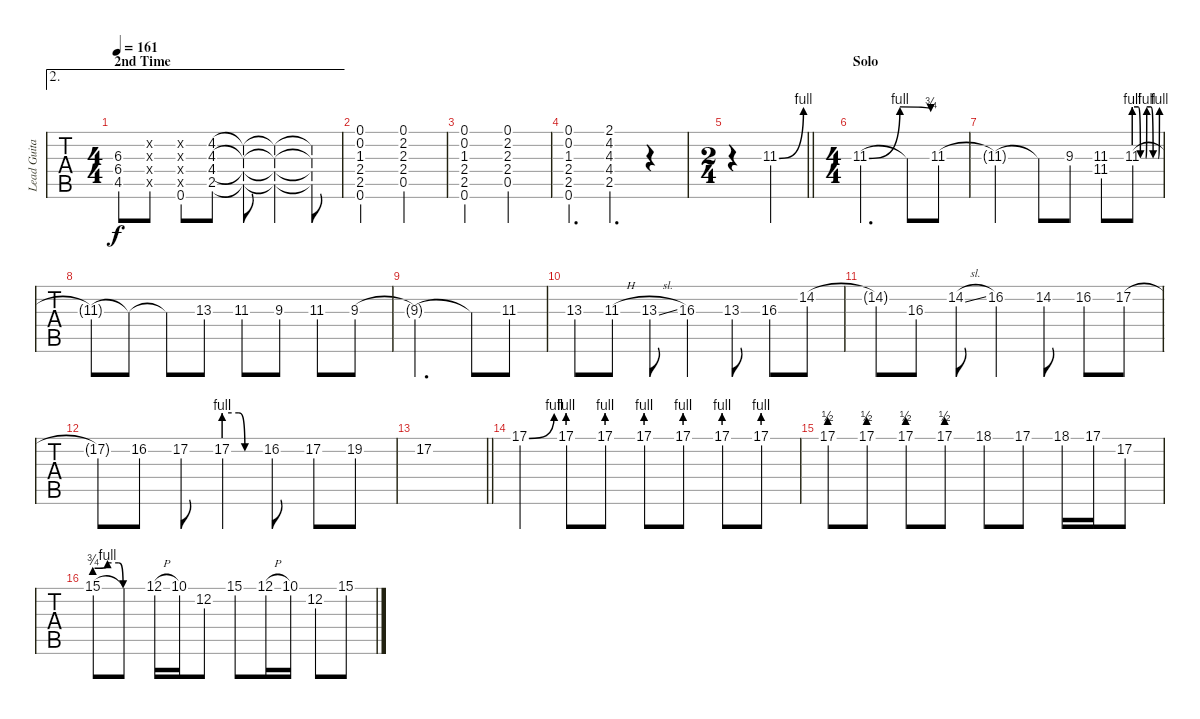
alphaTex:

\track ("Lead Guitar" "Lead Guita") {instrument overdrivenguitar}
\staff {tabs}
\tuning (E4 B3 G3 D3 A2 E2) {hide}
\ae 2
\ts (4 4)
\section ("" "2nd Time")
\tempo 161
\clef g2
\ks e
(6.3 6.4 4.5).8{dy f} (5.2{x} 6.3{x} 6.4{x} 0.5{x}).8 (5.2{x} 6.3{x} 6.4{x} 4.5{x} 0.6).8 (4.2 4.3 4.4 2.5).8 (4.2{t} 4.3{t} 4.4{t} 2.5{t}).8 (4.2{t} 4.3{t} 4.4{t} 2.5{t}).4 (4.2{t} 4.3{t} 4.4{t} 2.5{t}).8 |
(0.1 0.2 1.3 2.4 2.5 0.6).2 (0.1 2.2 2.3 2.4 0.5).2 |
(0.1 0.2 1.3 2.4 2.5 0.6).2 (0.1 2.2 2.3 2.4 0.5).2 |
(0.1 0.2 1.3 2.4 2.5 0.6).4{d} (2.1 4.2 4.3 4.4 2.5).4{d} r.4 |
\ts (2 4)
\barLineRight lightlight
r.4 11.3{be (bend 0 0 60 4)}.4 |
\ts (4 4)
\section ("" "Solo")
11.3{be (bendrelease 0 0 5 4 52 4 60 3)}.2{d} 11.3{t}.8 11.3.8 |
11.3{t}.2 11.3{t}.8 9.3.8 (11.3 11.4).8 11.3{be (custom 0 4 10 4 15 0 25 0 28 0 30 4 40 4 45 0 55 0 57 0 60 4)}.8 |
11.3{t}.8 11.3{t}.8 11.3{t}.8 13.3.8 11.3.8 9.3.8 11.3.8 9.3.8 |
9.3{t}.2{d} 9.3{t}.8 11.3.8 |
13.3.8 11.3{h}.8 13.3{sl}.8 16.3.4 13.3.8 16.3.8 14.2.8 |
14.2{t}.8 16.3.8 14.2{sl}.8 16.2.4 14.2.8 16.2.8 17.2.8 |
17.2{t}.8 16.2.8 17.2.8 17.2{be (custom 0 4 25 4 35 0 45 0 60 0)}.4 16.2.8 17.2.8 19.2.8 |
\barLineRight lightlight
17.2.1 |
17.1{be (bend 0 0 60 4)}.4 17.1{be (prebend 0 4 60 4)}.8 17.1{be (prebend 0 4 60 4)}.8 17.1{be (prebend 0 4 60 4)}.8 17.1{be (prebend 0 4 60 4)}.8 17.1{be (prebend 0 4 60 4)}.8 17.1{be (prebend 0 4 60 4)}.8 |
17.1{be (prebend 0 2 60 2)}.8 17.1{be (prebend 0 2 60 2)}.8 17.1{be (prebend 0 2 60 2)}.8 17.1{be (prebend 0 2 60 2)}.8 18.1.8 17.1.8 18.1.16 17.1.16 17.2.8 |
15.1{be (custom 0 3 15 4 28 4 33 0 60 0)}.8 15.1{t}.8 12.1{h}.16 10.1.16 12.2.8 15.1.8 12.1{h}.16 10.1.16 12.2.8 15.1.8
